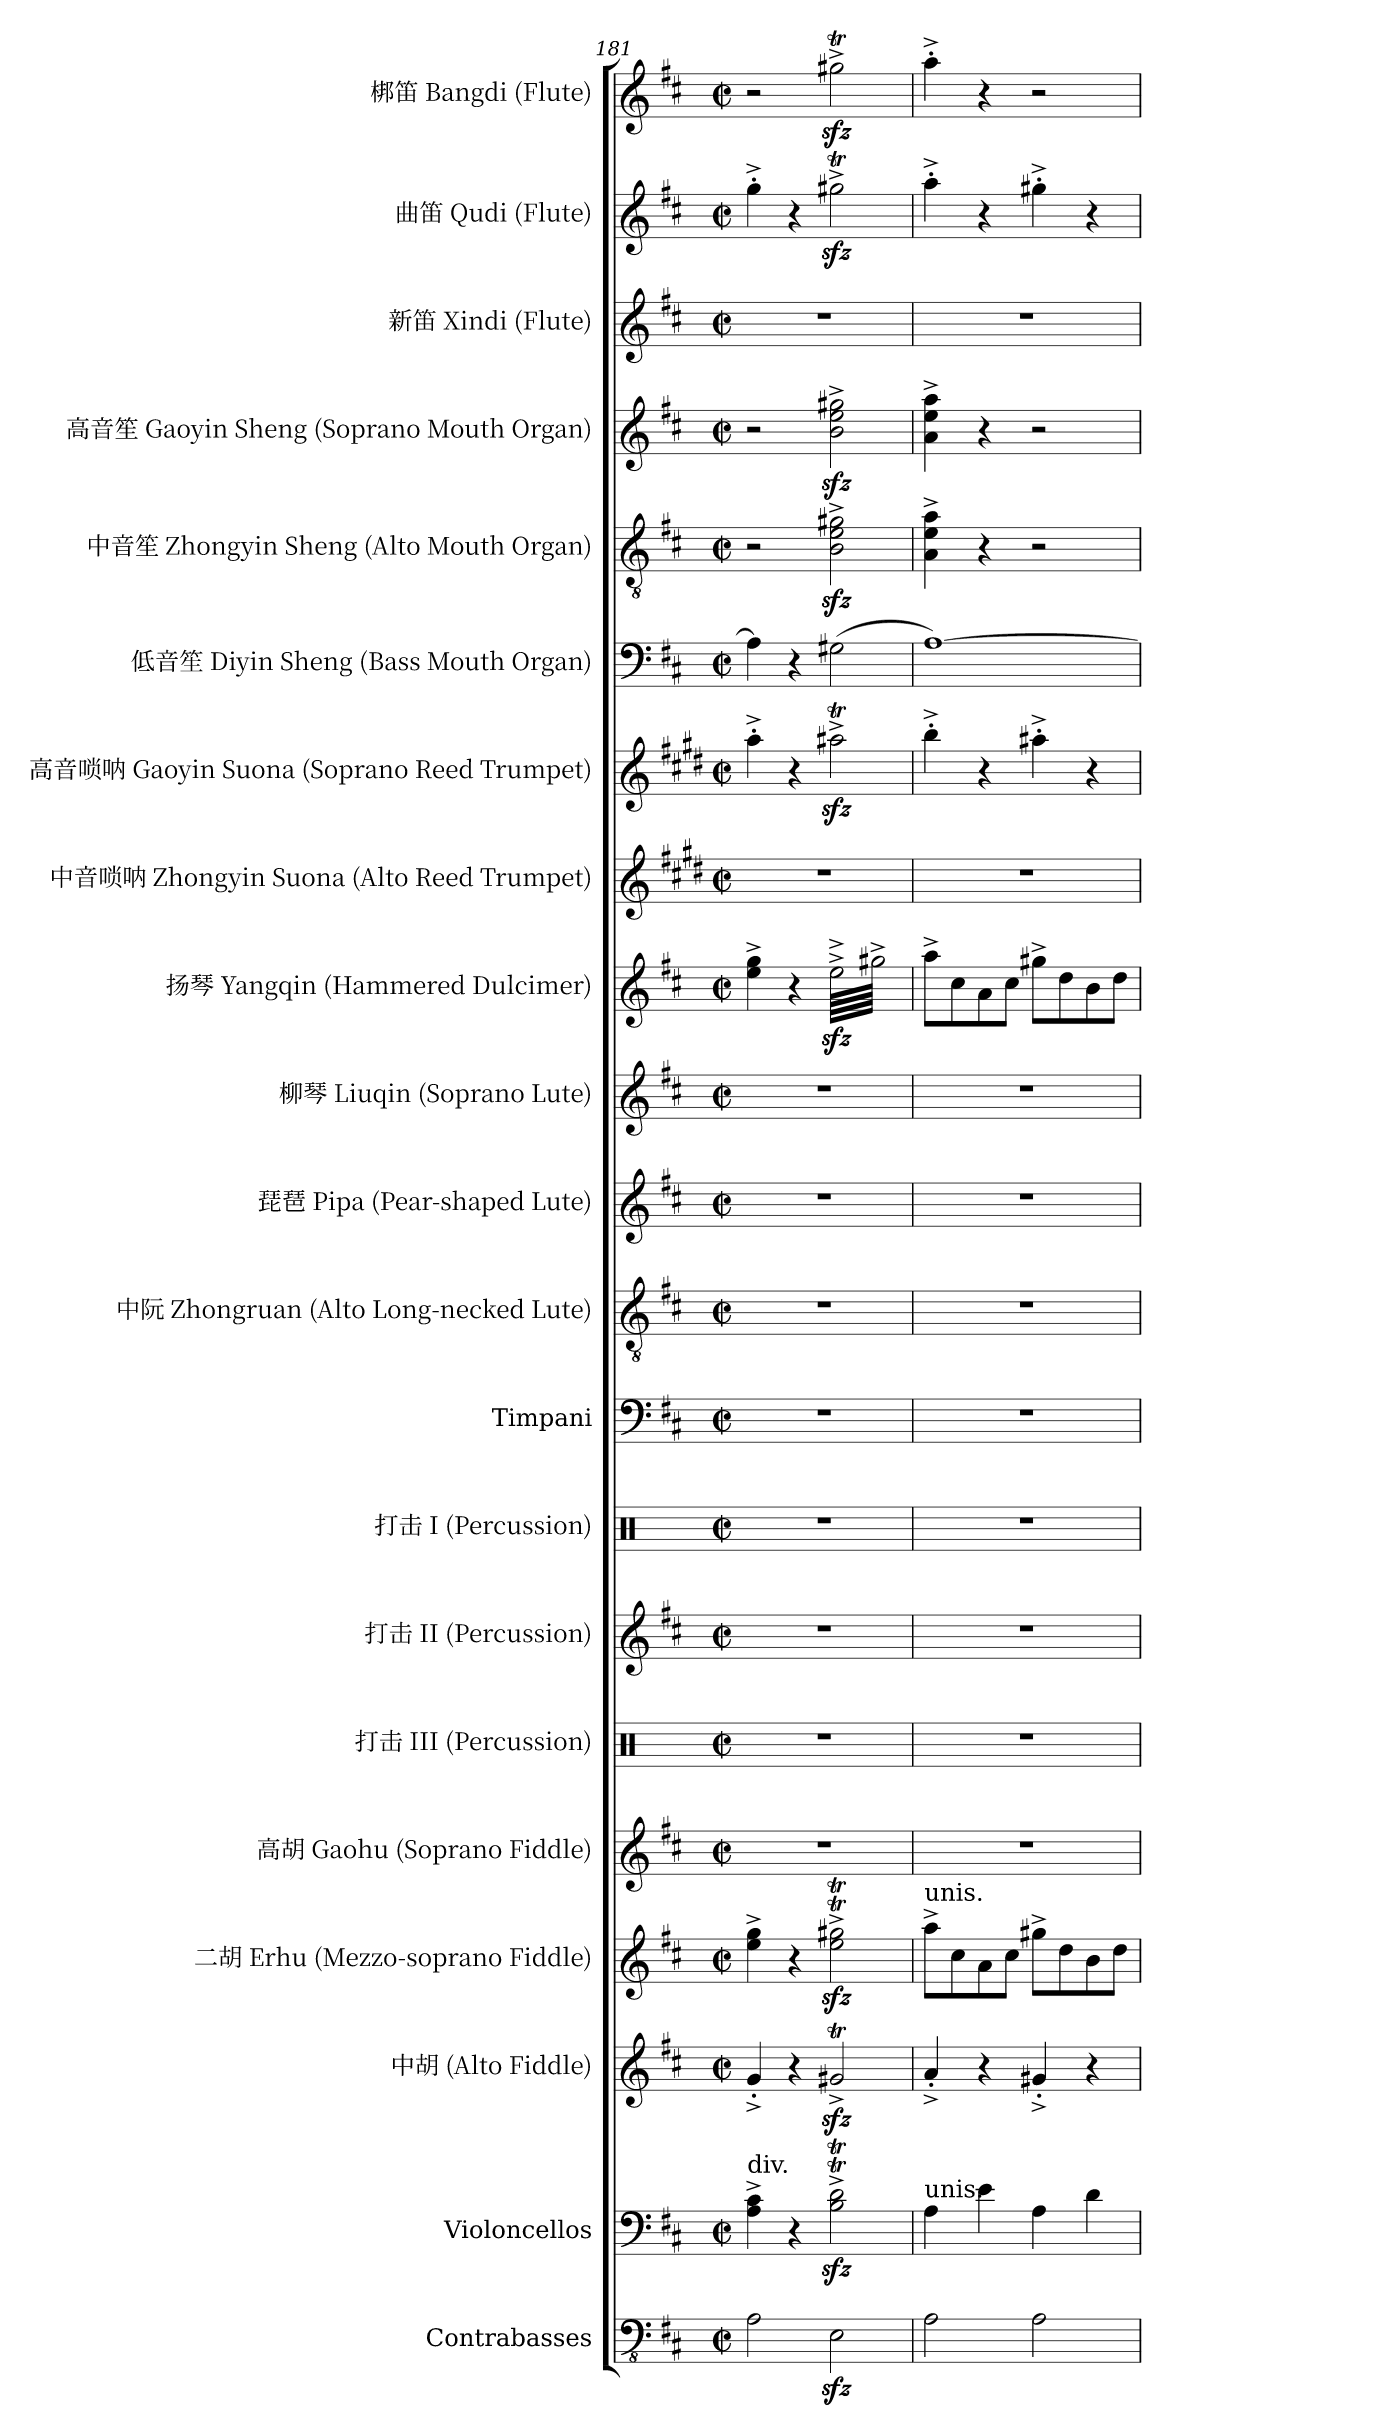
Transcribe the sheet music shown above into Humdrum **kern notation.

**kern	**kern	**kern	**kern	**kern	**kern	**kern	**kern	**kern	**kern	**kern	**kern	**kern	**kern	**kern	**kern	**kern	**kern	**kern	**kern	**kern
*part21	*part20	*part19	*part18	*part17	*part16	*part15	*part14	*part13	*part12	*part11	*part10	*part9	*part8	*part7	*part6	*part5	*part4	*part3	*part2	*part1
*staff21	*staff20	*staff19	*staff18	*staff17	*staff16	*staff15	*staff14	*staff13	*staff12	*staff11	*staff10	*staff9	*staff8	*staff7	*staff6	*staff5	*staff4	*staff3	*staff2	*staff1
*I"Contrabasses	*I"Violoncellos	*I"中胡 (Alto Fiddle)	*I"二胡 Erhu (Mezzo-soprano Fiddle)	*I"高胡 Gaohu (Soprano Fiddle)	*I"打击 III (Percussion)	*I"打击 II (Percussion)	*I"打击 I (Percussion)	*I"Timpani	*I"中阮 Zhongruan (Alto Long-necked Lute)	*I"琵琶 Pipa (Pear-shaped Lute)	*I"柳琴 Liuqin (Soprano Lute)	*I"扬琴 Yangqin  (Hammered Dulcimer)	*I"中音唢呐 Zhongyin Suona (Alto Reed Trumpet)	*I"高音唢呐 Gaoyin Suona (Soprano Reed Trumpet)	*I"低音笙 Diyin Sheng (Bass Mouth Organ)	*I"中音笙 Zhongyin Sheng (Alto Mouth Organ)	*I"高音笙 Gaoyin Sheng (Soprano Mouth Organ)	*I"新笛 Xindi (Flute)	*I"曲笛 Qudi (Flute)	*I"梆笛 Bangdi (Flute)
*I'Cbs.	*I'Vcs.	*	*	*	*I'打击 III	*I'打击 II	*I'打击 I	*I'Timp.	*	*	*	*	*	*	*	*	*	*	*	*
*clefFv4	*clefF4	*clefG2	*clefG2	*clefG2	*clefX	*clefG2	*clefX	*clefF4	*clefGv2	*clefG2	*clefG2	*clefG2	*clefG2	*clefG2	*clefF4	*clefGv2	*clefG2	*clefG2	*clefG2	*clefG2
*	*	*	*	*	*	*	*	*	*	*ITrd7c12	*	*	*ITrd1c2	*ITrd1c2	*	*	*	*	*	*
*k[f#c#]	*k[f#c#]	*k[f#c#]	*k[f#c#]	*k[f#c#]	*k[]	*k[f#c#]	*k[]	*k[f#c#]	*k[f#c#]	*k[f#c#]	*k[f#c#]	*k[f#c#]	*k[f#c#]	*k[f#c#]	*k[f#c#]	*k[f#c#]	*k[f#c#]	*k[f#c#]	*k[f#c#]	*k[f#c#]
*M2/2	*M2/2	*M2/2	*M2/2	*M2/2	*M2/2	*M2/2	*M2/2	*M2/2	*M2/2	*M2/2	*M2/2	*M2/2	*M2/2	*M2/2	*M2/2	*M2/2	*M2/2	*M2/2	*M2/2	*M2/2
*met(c|)	*met(c|)	*met(c|)	*met(c|)	*met(c|)	*met(c|)	*met(c|)	*met(c|)	*met(c|)	*met(c|)	*met(c|)	*met(c|)	*met(c|)	*met(c|)	*met(c|)	*met(c|)	*met(c|)	*met(c|)	*met(c|)	*met(c|)	*met(c|)
=181	=181	=181	=181	=181	=181	=181	=181	=181	=181	=181	=181	=181	=181	=181	=181	=181	=181	=181	=181	=181
!	!LO:TX:a:t=div.	!	!	!	!	!	!	!	!	!	!	!	!	!	!	!	!	!	!	!
2AA\	4A\^ 4c#\^	4g^'/	4ee\^ 4gg\^	1r	1r	1r	1r	1r	1r	1r	1r	4ee\^ 4gg\^	1r	4gg^'\	4A\]	2r	2r	1r	4gg^'\	2r
.	4r	4r	4r	.	.	.	.	.	.	.	.	4r	.	4r	4r	.	.	.	4r	.
*	*	*	*	*	*	*	*	*	*	*	*	*tremolo	*	*	*	*	*	*	*	*
2EEzz<\	2B\zz<T^ 2d\zz<T^	2g#Xzz<t^/	2ee\zz<T^ 2gg#X\zz<T^	.	.	.	.	.	.	.	.	64eezz<^\LLLL	.	2gg#Xzz<t^\	(2G#X\	2B\zz<^ 2e\zz<^ 2g#X\zz<^	2b\zz<^ 2ee\zz<^ 2gg#X\zz<^	.	2gg#Xzz<t^\	2gg#Xzz<t^\
.	.	.	.	.	.	.	.	.	.	.	.	64gg#X^\	.	.	.	.	.	.	.	.
.	.	.	.	.	.	.	.	.	.	.	.	64eezz<^\	.	.	.	.	.	.	.	.
.	.	.	.	.	.	.	.	.	.	.	.	64gg#X^\	.	.	.	.	.	.	.	.
.	.	.	.	.	.	.	.	.	.	.	.	64eezz<^\	.	.	.	.	.	.	.	.
.	.	.	.	.	.	.	.	.	.	.	.	64gg#X^\	.	.	.	.	.	.	.	.
.	.	.	.	.	.	.	.	.	.	.	.	64eezz<^\	.	.	.	.	.	.	.	.
.	.	.	.	.	.	.	.	.	.	.	.	64gg#X^\	.	.	.	.	.	.	.	.
.	.	.	.	.	.	.	.	.	.	.	.	64eezz<^\	.	.	.	.	.	.	.	.
.	.	.	.	.	.	.	.	.	.	.	.	64gg#X^\	.	.	.	.	.	.	.	.
.	.	.	.	.	.	.	.	.	.	.	.	64eezz<^\	.	.	.	.	.	.	.	.
.	.	.	.	.	.	.	.	.	.	.	.	64gg#X^\	.	.	.	.	.	.	.	.
.	.	.	.	.	.	.	.	.	.	.	.	64eezz<^\	.	.	.	.	.	.	.	.
.	.	.	.	.	.	.	.	.	.	.	.	64gg#X^\	.	.	.	.	.	.	.	.
.	.	.	.	.	.	.	.	.	.	.	.	64eezz<^\	.	.	.	.	.	.	.	.
.	.	.	.	.	.	.	.	.	.	.	.	64gg#X^\	.	.	.	.	.	.	.	.
.	.	.	.	.	.	.	.	.	.	.	.	64eezz<^\	.	.	.	.	.	.	.	.
.	.	.	.	.	.	.	.	.	.	.	.	64gg#X^\	.	.	.	.	.	.	.	.
.	.	.	.	.	.	.	.	.	.	.	.	64eezz<^\	.	.	.	.	.	.	.	.
.	.	.	.	.	.	.	.	.	.	.	.	64gg#X^\	.	.	.	.	.	.	.	.
.	.	.	.	.	.	.	.	.	.	.	.	64eezz<^\	.	.	.	.	.	.	.	.
.	.	.	.	.	.	.	.	.	.	.	.	64gg#X^\	.	.	.	.	.	.	.	.
.	.	.	.	.	.	.	.	.	.	.	.	64eezz<^\	.	.	.	.	.	.	.	.
.	.	.	.	.	.	.	.	.	.	.	.	64gg#X^\	.	.	.	.	.	.	.	.
.	.	.	.	.	.	.	.	.	.	.	.	64eezz<^\	.	.	.	.	.	.	.	.
.	.	.	.	.	.	.	.	.	.	.	.	64gg#X^\	.	.	.	.	.	.	.	.
.	.	.	.	.	.	.	.	.	.	.	.	64eezz<^\	.	.	.	.	.	.	.	.
.	.	.	.	.	.	.	.	.	.	.	.	64gg#X^\	.	.	.	.	.	.	.	.
.	.	.	.	.	.	.	.	.	.	.	.	64eezz<^\	.	.	.	.	.	.	.	.
.	.	.	.	.	.	.	.	.	.	.	.	64gg#X^\	.	.	.	.	.	.	.	.
.	.	.	.	.	.	.	.	.	.	.	.	64eezz<^\	.	.	.	.	.	.	.	.
.	.	.	.	.	.	.	.	.	.	.	.	64gg#X^\JJJJ	.	.	.	.	.	.	.	.
*	*	*	*	*	*	*	*	*	*	*	*	*Xtremolo	*	*	*	*	*	*	*	*
=182	=182	=182	=182	=182	=182	=182	=182	=182	=182	=182	=182	=182	=182	=182	=182	=182	=182	=182	=182	=182
!	!	!	!LO:TX:a:t=unis.	!	!	!	!	!	!	!	!	!	!	!	!	!	!	!	!	!
!	!LO:TX:a:t=unis.	!	!	!	!	!	!	!	!	!	!	!	!	!	!	!	!	!	!	!
2AA\	4A\	4a^'/	8aa^\L	1r	1r	1r	1r	1r	1r	1r	1r	8aa^\L	1r	4aa'^\	[1A)	4A\^ 4e\^ 4a\^	4a\^ 4ee\^ 4aa\^	1r	4aa'^\	4aa'^\
.	.	.	.	.	.	.	.	.	.	.	.	.	.	.	.	.	.	.	.	.
.	.	.	.	.	.	.	.	.	.	.	.	.	.	.	.	.	.	.	.	.
.	.	.	.	.	.	.	.	.	.	.	.	.	.	.	.	.	.	.	.	.
.	.	.	.	.	.	.	.	.	.	.	.	.	.	.	.	.	.	.	.	.
.	.	.	.	.	.	.	.	.	.	.	.	.	.	.	.	.	.	.	.	.
.	.	.	.	.	.	.	.	.	.	.	.	.	.	.	.	.	.	.	.	.
.	.	.	.	.	.	.	.	.	.	.	.	.	.	.	.	.	.	.	.	.
.	.	.	8cc#\	.	.	.	.	.	.	.	.	8cc#\	.	.	.	.	.	.	.	.
.	.	.	.	.	.	.	.	.	.	.	.	.	.	.	.	.	.	.	.	.
.	.	.	.	.	.	.	.	.	.	.	.	.	.	.	.	.	.	.	.	.
.	.	.	.	.	.	.	.	.	.	.	.	.	.	.	.	.	.	.	.	.
.	.	.	.	.	.	.	.	.	.	.	.	.	.	.	.	.	.	.	.	.
.	.	.	.	.	.	.	.	.	.	.	.	.	.	.	.	.	.	.	.	.
.	.	.	.	.	.	.	.	.	.	.	.	.	.	.	.	.	.	.	.	.
.	.	.	.	.	.	.	.	.	.	.	.	.	.	.	.	.	.	.	.	.
.	4e\	4r	8a\	.	.	.	.	.	.	.	.	8a\	.	4r	.	4r	4r	.	4r	4r
.	.	.	8cc#\J	.	.	.	.	.	.	.	.	8cc#\J	.	.	.	.	.	.	.	.
2AA\	4A\	4g#X^'/	8gg#X^\L	.	.	.	.	.	.	.	.	8gg#X^\L	.	4gg#X'^\	.	2r	2r	.	4gg#X'^\	2r
.	.	.	8dd\	.	.	.	.	.	.	.	.	8dd\	.	.	.	.	.	.	.	.
.	4d\	4r	8b\	.	.	.	.	.	.	.	.	8b\	.	4r	.	.	.	.	4r	.
.	.	.	8dd\J	.	.	.	.	.	.	.	.	8dd\J	.	.	.	.	.	.	.	.
=	=	=	=	=	=	=	=	=	=	=	=	=	=	=	=	=	=	=	=	=
*-	*-	*-	*-	*-	*-	*-	*-	*-	*-	*-	*-	*-	*-	*-	*-	*-	*-	*-	*-	*-
